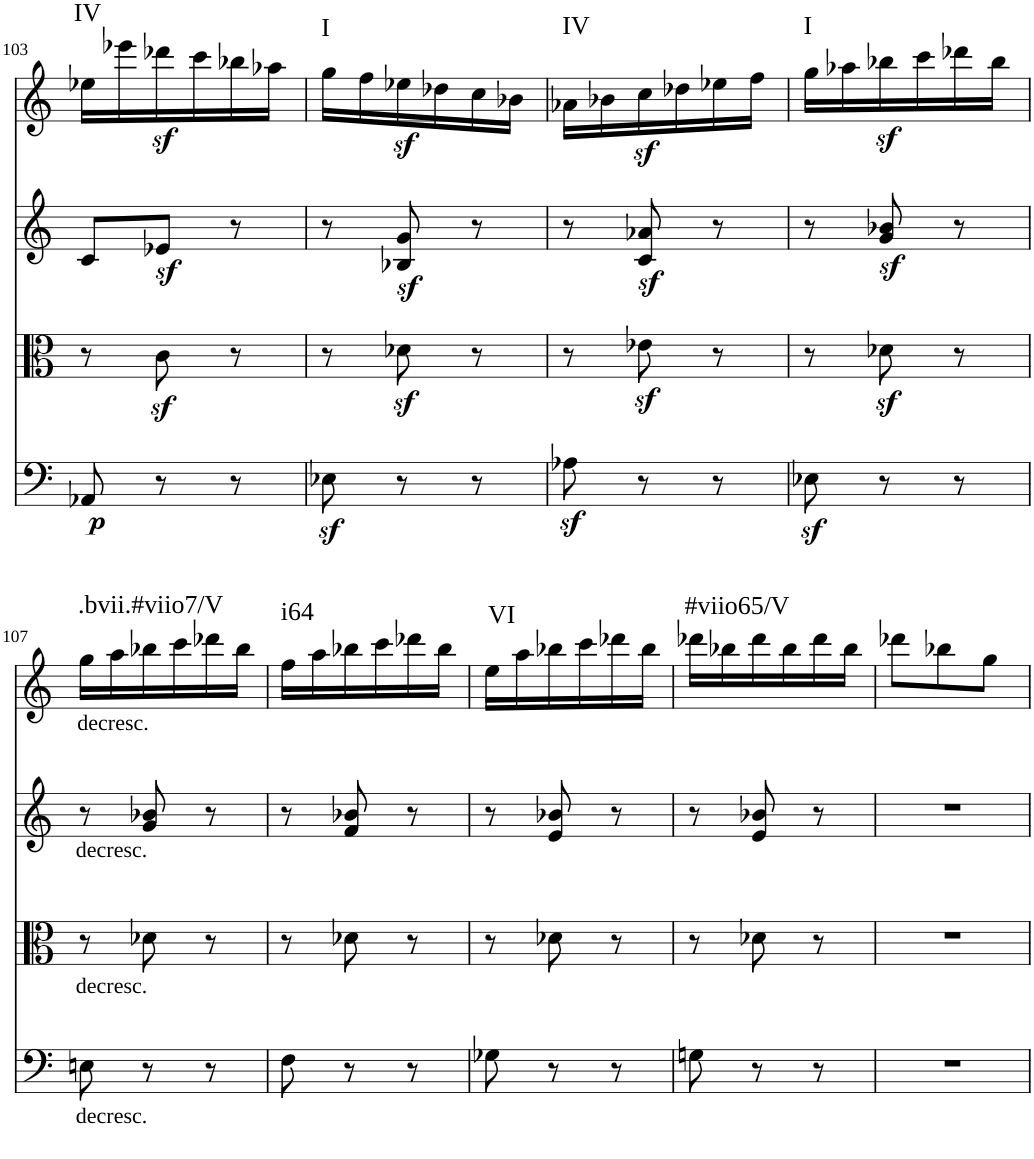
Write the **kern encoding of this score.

**kern	**dynam	**kern	**kern	**kern	**harte
*part4	*part4	*part3	*part2	*part1	*part1
*staff4	*staff4	*staff3	*staff2	*staff1	*
*I"Violoncello	*	*I"Viola	*I"Violin II	*I"Violin I	*
!!LO:PB:g=z
*clefF4	*	*clefC3	*clefG2	*clefG2	*
*k[]	*	*k[]	*k[]	*k[]	*
*M3/8	*	*M3/8	*M3/8	*M3/8	*
=103	=103	=103	=103	=103	=103
!	!LO:DY:b	!	!	!	!LO:H:kt=IV
8AA-X/	p	8r	8c/L	16ee-X\LL	N
.	.	.	.	16eee-X\	.
8r	.	8cz<\	8e-Xz</J	16ddd-Xz<\	.
.	.	.	.	16ccc\	.
8r	.	8r	8r	16bb-X\	.
.	.	.	.	16aa-X\JJ	.
=104	=104	=104	=104	=104	=104
!	!	!	!	!	!LO:H:kt=I
8E-Xz<\	.	8r	8r	16gg\LL	N
.	.	.	.	16ff\	.
8r	.	8d-Xz<\	8B-X/z< 8g/z<	16ee-Xz<\	.
.	.	.	.	16dd-X\	.
8r	.	8r	8r	16cc\	.
.	.	.	.	16b-X\JJ	.
=105	=105	=105	=105	=105	=105
!	!	!	!	!	!LO:H:kt=IV
8A-Xz<\	.	8r	8r	16a-X\LL	N
.	.	.	.	16b-X\	.
8r	.	8e-Xz<\	8c/z< 8a-X/z<	16ccz<\	.
.	.	.	.	16dd-X\	.
8r	.	8r	8r	16ee-X\	.
.	.	.	.	16ff\JJ	.
=106	=106	=106	=106	=106	=106
!	!	!	!	!	!LO:H:kt=I
8E-Xz<\	.	8r	8r	16gg\LL	N
.	.	.	.	16aa-X\	.
8r	.	8d-Xz<\	8g/z< 8b-X/z<	16bb-Xz<\	.
.	.	.	.	16ccc\	.
8r	.	8r	8r	16ddd-X\	.
.	.	.	.	16bb-\JJ	.
!!LO:LB:g=z
=107	=107	=107	=107	=107	=107
!	!	!	!	!LO:TX:b:t=decresc.	!
!	!	!	!LO:TX:b:t=decresc.	!	!
!	!	!LO:TX:b:t=decresc.	!	!	!
!LO:TX:b:t=decresc.	!	!	!	!	!LO:H:kt=.bvii.#viio7/V
8En\	.	8r	8r	16gg\LL	N
.	.	.	.	16aa\	.
8r	.	8d-X\	8g/ 8b-X/	16bb-X\	.
.	.	.	.	16ccc\	.
8r	.	8r	8r	16ddd-X\	.
.	.	.	.	16bb-\JJ	.
=108	=108	=108	=108	=108	=108
!	!	!	!	!	!LO:H:kt=i64
8F\	.	8r	8r	16ff\LL	N
.	.	.	.	16aa\	.
8r	.	8d-X\	8f/ 8b-X/	16bb-X\	.
.	.	.	.	16ccc\	.
8r	.	8r	8r	16ddd-X\	.
.	.	.	.	16bb-\JJ	.
=109	=109	=109	=109	=109	=109
!	!	!	!	!	!LO:H:kt=VI
8G-X\	.	8r	8r	16ee\LL	N
.	.	.	.	16aa\	.
8r	.	8d-X\	8e/ 8b-X/	16bb-X\	.
.	.	.	.	16ccc\	.
8r	.	8r	8r	16ddd-X\	.
.	.	.	.	16bb-\JJ	.
=110	=110	=110	=110	=110	=110
!	!	!	!	!	!LO:H:kt=#viio65/V
8Gn\	.	8r	8r	16ddd-X\LL	N
.	.	.	.	16bb-X\	.
8r	.	8d-X\	8e/ 8b-X/	16ddd-\	.
.	.	.	.	16bb-\	.
8r	.	8r	8r	16ddd-\	.
.	.	.	.	16bb-\JJ	.
=111	=111	=111	=111	=111	=111
4.r	.	4.r	4.r	8ddd-X\L	.
.	.	.	.	8bb-X\	.
.	.	.	.	8gg\J	.
=	=	=	=	=	=
*-	*-	*-	*-	*-	*-
